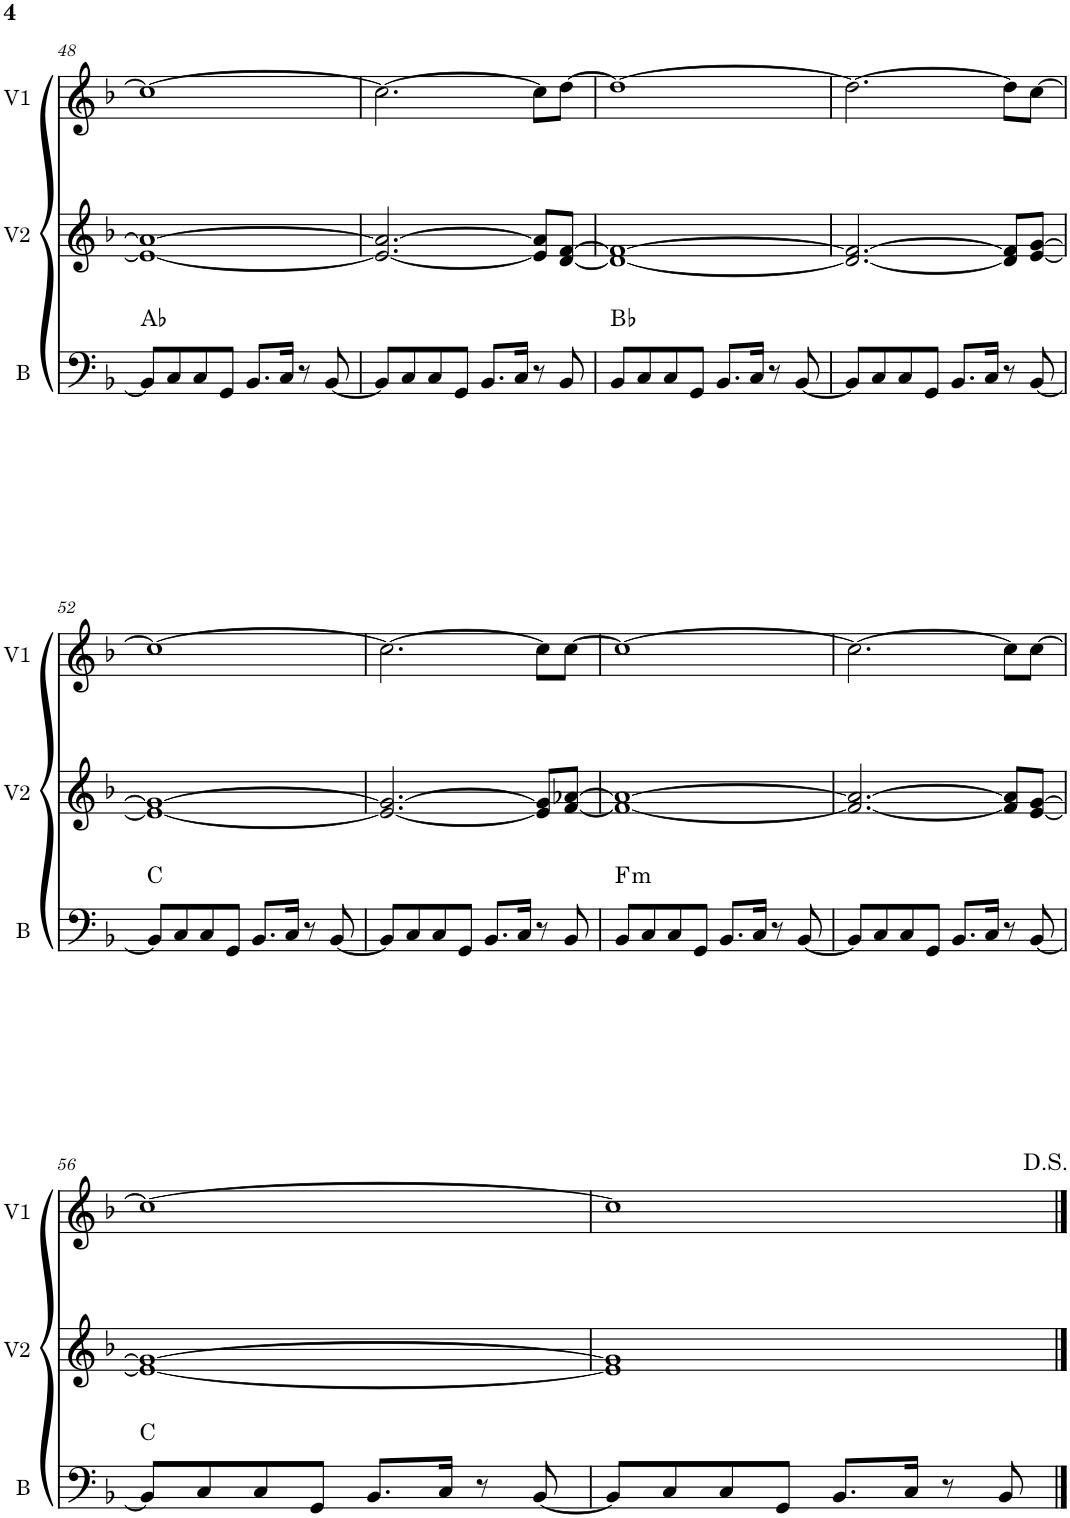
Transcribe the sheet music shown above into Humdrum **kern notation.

**kern	**harte	**kern	**kern
*part3	*part3	*part2	*part1
*staff3	*	*staff2	*staff1
*I"Bass	*	*I"Voice 2	*I"Voice 1
*I'B	*	*I'V2	*I'V1
!!LO:PB:g=z
*clefF4	*	*clefG2	*clefG2
*	*	*Trd8c14	*Trd1c2
*k[b-]	*	*k[b-]	*k[b-]
*M4/4	*	*M4/4	*M4/4
=48	=48	=48	=48
8BB-/L]	Ab:maj	1e-_ 1a-_	1cc_
8C/	.	.	.
8C/	.	.	.
8GG/J	.	.	.
8.BB-/L	.	.	.
16C/Jk	.	.	.
8r	.	.	.
[8BB-/	.	.	.
=49	=49	=49	=49
8BB-/L]	.	2.e-/_ 2.a-/_	2.cc\_
8C/	.	.	.
8C/	.	.	.
8GG/J	.	.	.
8.BB-/L	.	.	.
16C/Jk	.	.	.
8r	.	8e-/] 8a-/]L	8cc\L]
8BB-/	.	[8d/ [8f/J	[8dd\J
=50	=50	=50	=50
8BB-/L	Bb:maj	1d_ 1f_	1dd_
8C/	.	.	.
8C/	.	.	.
8GG/J	.	.	.
8.BB-/L	.	.	.
16C/Jk	.	.	.
8r	.	.	.
[8BB-/	.	.	.
=51	=51	=51	=51
8BB-/L]	.	2.d/_ 2.f/_	2.dd\_
8C/	.	.	.
8C/	.	.	.
8GG/J	.	.	.
8.BB-/L	.	.	.
16C/Jk	.	.	.
8r	.	8d/] 8f/]L	8dd\L]
[8BB-/	.	[8e/ [8g/J	[8cc\J
!!LO:LB:g=z
=52	=52	=52	=52
8BB-/L]	C:maj	1e_ 1g_	1cc_
8C/	.	.	.
8C/	.	.	.
8GG/J	.	.	.
8.BB-/L	.	.	.
16C/Jk	.	.	.
8r	.	.	.
[8BB-/	.	.	.
=53	=53	=53	=53
8BB-/L]	.	2.e/_ 2.g/_	2.cc\_
8C/	.	.	.
8C/	.	.	.
8GG/J	.	.	.
8.BB-/L	.	.	.
16C/Jk	.	.	.
8r	.	8e/] 8g/]L	8cc\L]
8BB-/	.	[8f/ [8a-X/J	[8cc\J
=54	=54	=54	=54
!	!LO:H:kt=m	!	!
8BB-/L	F:min	1f_ 1a-_	1cc_
8C/	.	.	.
8C/	.	.	.
8GG/J	.	.	.
8.BB-/L	.	.	.
16C/Jk	.	.	.
8r	.	.	.
[8BB-/	.	.	.
=55	=55	=55	=55
8BB-/L]	.	2.f/_ 2.a-/_	2.cc\_
8C/	.	.	.
8C/	.	.	.
8GG/J	.	.	.
8.BB-/L	.	.	.
16C/Jk	.	.	.
8r	.	8f/] 8a-/]L	8cc\L]
[8BB-/	.	[8e/ [8g/J	[8cc\J
!!LO:LB:g=z
=56	=56	=56	=56
8BB-/L]	C:maj	1e_ 1g_	1cc_
8C/	.	.	.
8C/	.	.	.
8GG/J	.	.	.
8.BB-/L	.	.	.
16C/Jk	.	.	.
8r	.	.	.
[8BB-/	.	.	.
=57	=57	=57	=57
8BB-/L]	.	1e] 1g]	1cc]
8C/	.	.	.
8C/	.	.	.
8GG/J	.	.	.
8.BB-/L	.	.	.
16C/Jk	.	.	.
8r	.	.	.
8BB-/	.	.	.
==	==	==	==
*-	*-	*-	*-
